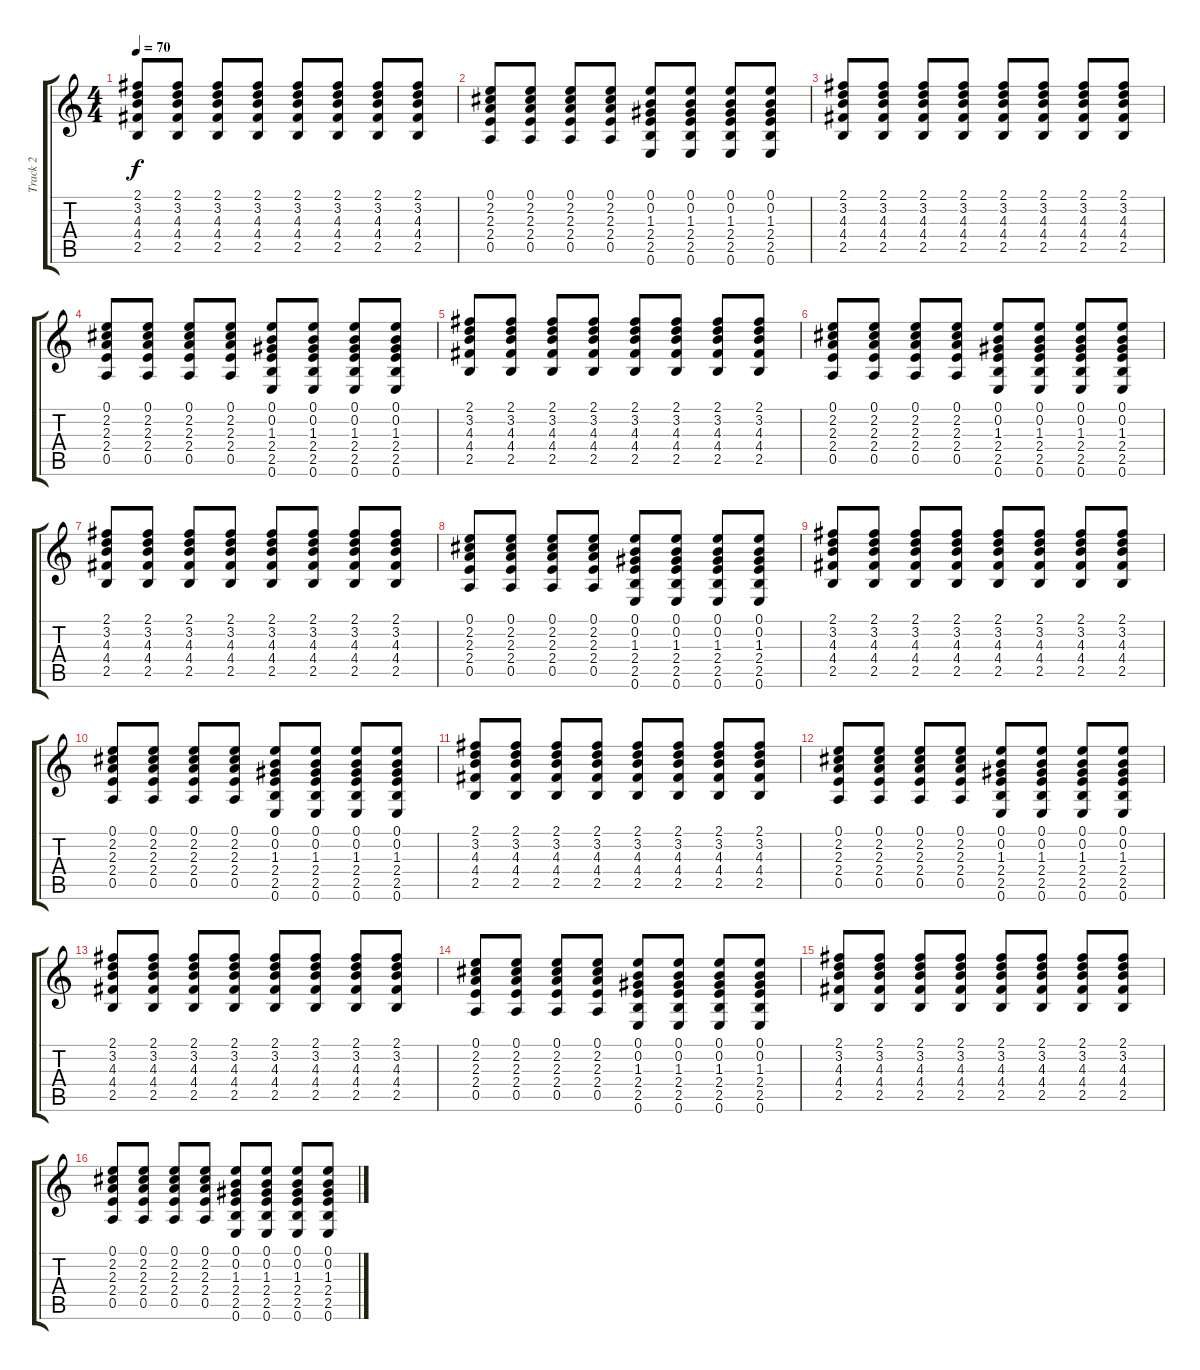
\track ("Track 2" "Track 2") {instrument acousticguitarsteel}
\staff {score tabs}
\tuning (E4 B3 G3 D3 A2 E2) {hide}
\ts (4 4)
\tempo 70
\clef g2
\ks c
(2.1 3.2 4.3 4.4 2.5).8{dy f} (2.1 3.2 4.3 4.4 2.5).8 (2.1 3.2 4.3 4.4 2.5).8 (2.1 3.2 4.3 4.4 2.5).8 (2.1 3.2 4.3 4.4 2.5).8 (2.1 3.2 4.3 4.4 2.5).8 (2.1 3.2 4.3 4.4 2.5).8 (2.1 3.2 4.3 4.4 2.5).8 |
(0.1 2.2 2.3 2.4 0.5).8 (0.1 2.2 2.3 2.4 0.5).8 (0.1 2.2 2.3 2.4 0.5).8 (0.1 2.2 2.3 2.4 0.5).8 (0.1 0.2 1.3 2.4 2.5 0.6).8 (0.1 0.2 1.3 2.4 2.5 0.6).8 (0.1 0.2 1.3 2.4 2.5 0.6).8 (0.1 0.2 1.3 2.4 2.5 0.6).8 |
(2.1 3.2 4.3 4.4 2.5).8 (2.1 3.2 4.3 4.4 2.5).8 (2.1 3.2 4.3 4.4 2.5).8 (2.1 3.2 4.3 4.4 2.5).8 (2.1 3.2 4.3 4.4 2.5).8 (2.1 3.2 4.3 4.4 2.5).8 (2.1 3.2 4.3 4.4 2.5).8 (2.1 3.2 4.3 4.4 2.5).8 |
(0.1 2.2 2.3 2.4 0.5).8 (0.1 2.2 2.3 2.4 0.5).8 (0.1 2.2 2.3 2.4 0.5).8 (0.1 2.2 2.3 2.4 0.5).8 (0.1 0.2 1.3 2.4 2.5 0.6).8 (0.1 0.2 1.3 2.4 2.5 0.6).8 (0.1 0.2 1.3 2.4 2.5 0.6).8 (0.1 0.2 1.3 2.4 2.5 0.6).8 |
(2.1 3.2 4.3 4.4 2.5).8 (2.1 3.2 4.3 4.4 2.5).8 (2.1 3.2 4.3 4.4 2.5).8 (2.1 3.2 4.3 4.4 2.5).8 (2.1 3.2 4.3 4.4 2.5).8 (2.1 3.2 4.3 4.4 2.5).8 (2.1 3.2 4.3 4.4 2.5).8 (2.1 3.2 4.3 4.4 2.5).8 |
(0.1 2.2 2.3 2.4 0.5).8 (0.1 2.2 2.3 2.4 0.5).8 (0.1 2.2 2.3 2.4 0.5).8 (0.1 2.2 2.3 2.4 0.5).8 (0.1 0.2 1.3 2.4 2.5 0.6).8 (0.1 0.2 1.3 2.4 2.5 0.6).8 (0.1 0.2 1.3 2.4 2.5 0.6).8 (0.1 0.2 1.3 2.4 2.5 0.6).8 |
(2.1 3.2 4.3 4.4 2.5).8 (2.1 3.2 4.3 4.4 2.5).8 (2.1 3.2 4.3 4.4 2.5).8 (2.1 3.2 4.3 4.4 2.5).8 (2.1 3.2 4.3 4.4 2.5).8 (2.1 3.2 4.3 4.4 2.5).8 (2.1 3.2 4.3 4.4 2.5).8 (2.1 3.2 4.3 4.4 2.5).8 |
(0.1 2.2 2.3 2.4 0.5).8 (0.1 2.2 2.3 2.4 0.5).8 (0.1 2.2 2.3 2.4 0.5).8 (0.1 2.2 2.3 2.4 0.5).8 (0.1 0.2 1.3 2.4 2.5 0.6).8 (0.1 0.2 1.3 2.4 2.5 0.6).8 (0.1 0.2 1.3 2.4 2.5 0.6).8 (0.1 0.2 1.3 2.4 2.5 0.6).8 |
(2.1 3.2 4.3 4.4 2.5).8 (2.1 3.2 4.3 4.4 2.5).8 (2.1 3.2 4.3 4.4 2.5).8 (2.1 3.2 4.3 4.4 2.5).8 (2.1 3.2 4.3 4.4 2.5).8 (2.1 3.2 4.3 4.4 2.5).8 (2.1 3.2 4.3 4.4 2.5).8 (2.1 3.2 4.3 4.4 2.5).8 |
(0.1 2.2 2.3 2.4 0.5).8 (0.1 2.2 2.3 2.4 0.5).8 (0.1 2.2 2.3 2.4 0.5).8 (0.1 2.2 2.3 2.4 0.5).8 (0.1 0.2 1.3 2.4 2.5 0.6).8 (0.1 0.2 1.3 2.4 2.5 0.6).8 (0.1 0.2 1.3 2.4 2.5 0.6).8 (0.1 0.2 1.3 2.4 2.5 0.6).8 |
(2.1 3.2 4.3 4.4 2.5).8 (2.1 3.2 4.3 4.4 2.5).8 (2.1 3.2 4.3 4.4 2.5).8 (2.1 3.2 4.3 4.4 2.5).8 (2.1 3.2 4.3 4.4 2.5).8 (2.1 3.2 4.3 4.4 2.5).8 (2.1 3.2 4.3 4.4 2.5).8 (2.1 3.2 4.3 4.4 2.5).8 |
(0.1 2.2 2.3 2.4 0.5).8 (0.1 2.2 2.3 2.4 0.5).8 (0.1 2.2 2.3 2.4 0.5).8 (0.1 2.2 2.3 2.4 0.5).8 (0.1 0.2 1.3 2.4 2.5 0.6).8 (0.1 0.2 1.3 2.4 2.5 0.6).8 (0.1 0.2 1.3 2.4 2.5 0.6).8 (0.1 0.2 1.3 2.4 2.5 0.6).8 |
(2.1 3.2 4.3 4.4 2.5).8 (2.1 3.2 4.3 4.4 2.5).8 (2.1 3.2 4.3 4.4 2.5).8 (2.1 3.2 4.3 4.4 2.5).8 (2.1 3.2 4.3 4.4 2.5).8 (2.1 3.2 4.3 4.4 2.5).8 (2.1 3.2 4.3 4.4 2.5).8 (2.1 3.2 4.3 4.4 2.5).8 |
(0.1 2.2 2.3 2.4 0.5).8 (0.1 2.2 2.3 2.4 0.5).8 (0.1 2.2 2.3 2.4 0.5).8 (0.1 2.2 2.3 2.4 0.5).8 (0.1 0.2 1.3 2.4 2.5 0.6).8 (0.1 0.2 1.3 2.4 2.5 0.6).8 (0.1 0.2 1.3 2.4 2.5 0.6).8 (0.1 0.2 1.3 2.4 2.5 0.6).8 |
(2.1 3.2 4.3 4.4 2.5).8 (2.1 3.2 4.3 4.4 2.5).8 (2.1 3.2 4.3 4.4 2.5).8 (2.1 3.2 4.3 4.4 2.5).8 (2.1 3.2 4.3 4.4 2.5).8 (2.1 3.2 4.3 4.4 2.5).8 (2.1 3.2 4.3 4.4 2.5).8 (2.1 3.2 4.3 4.4 2.5).8 |
(0.1 2.2 2.3 2.4 0.5).8 (0.1 2.2 2.3 2.4 0.5).8 (0.1 2.2 2.3 2.4 0.5).8 (0.1 2.2 2.3 2.4 0.5).8 (0.1 0.2 1.3 2.4 2.5 0.6).8 (0.1 0.2 1.3 2.4 2.5 0.6).8 (0.1 0.2 1.3 2.4 2.5 0.6).8 (0.1 0.2 1.3 2.4 2.5 0.6).8
